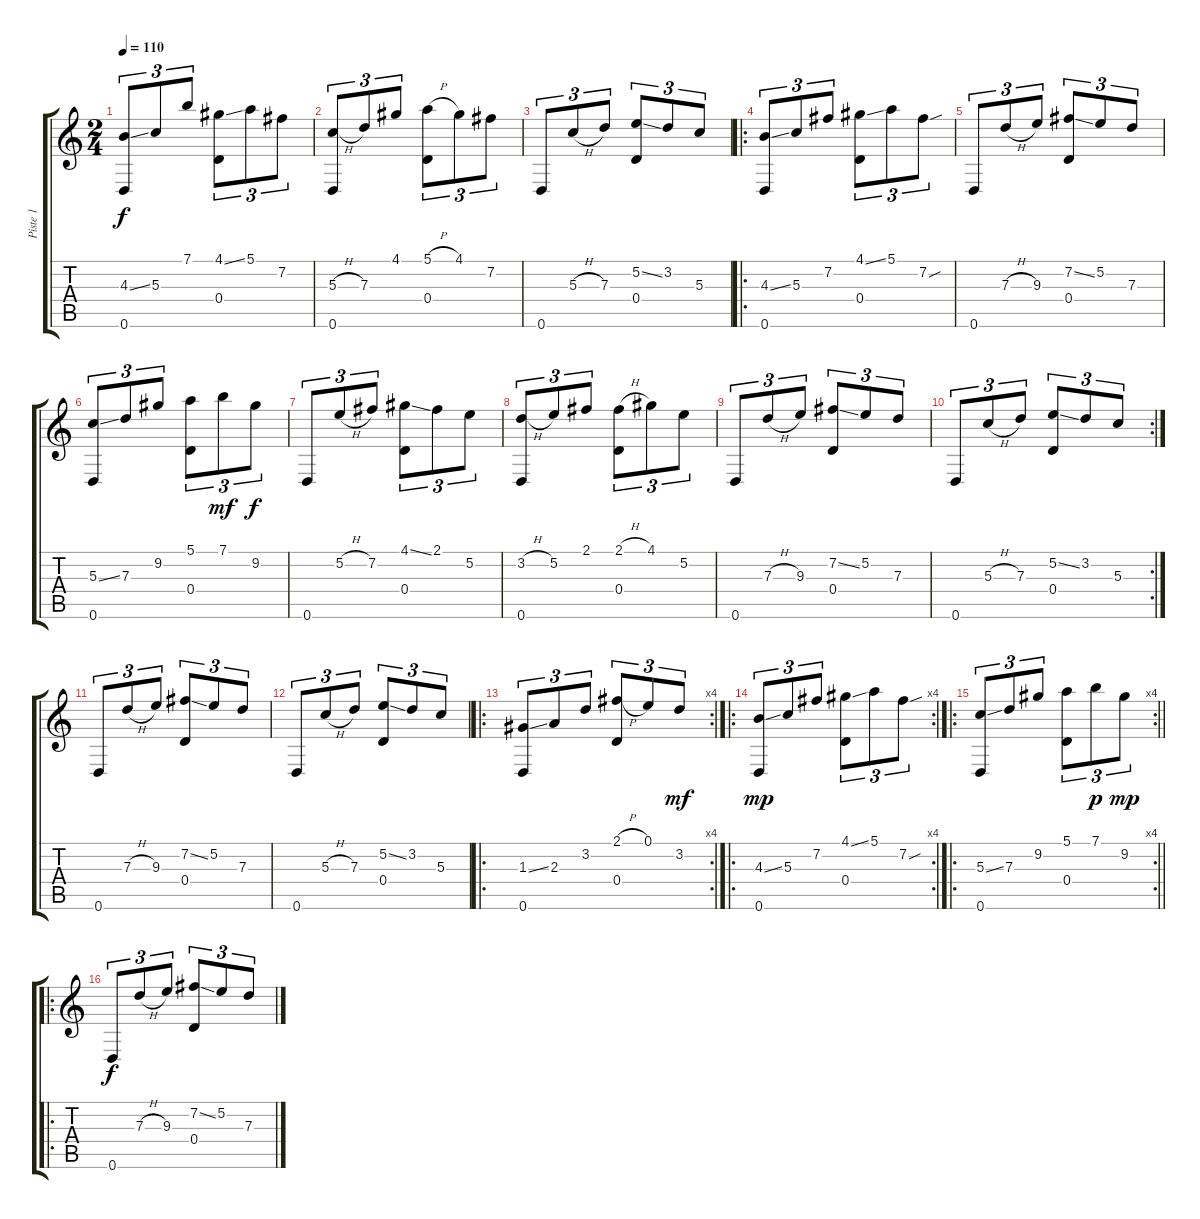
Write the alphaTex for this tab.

\track ("Piste 1" "Piste 1") {instrument acousticguitarsteel}
\staff {score tabs}
\tuning (E4 B3 G3 D3 A2 D2) {hide}
\ts (2 4)
\tempo 110
\clef g2
\ks c
(4.3{ss} 0.6).8{tu (3 2) dy f} 5.3.8{tu (3 2)} 7.1.8{tu (3 2)} (4.1{ss} 0.4).8{tu (3 2)} 5.1.8{tu (3 2)} 7.2.8{tu (3 2)} |
(5.3{h} 0.6).8{tu (3 2)} 7.3.8{tu (3 2)} 4.1.8{tu (3 2)} (5.1{h} 0.4).8{tu (3 2)} 4.1.8{tu (3 2)} 7.2.8{tu (3 2)} |
0.6.8{tu (3 2)} 5.3{h}.8{tu (3 2)} 7.3.8{tu (3 2)} (5.2{ss} 0.4).8{tu (3 2)} 3.2.8{tu (3 2)} 5.3.8{tu (3 2)} |
\ro
(4.3{ss} 0.6).8{tu (3 2)} 5.3.8{tu (3 2)} 7.2.8{tu (3 2)} (4.1{ss} 0.4).8{tu (3 2)} 5.1.8{tu (3 2)} 7.2{sou}.8{tu (3 2)} |
0.6.8{tu (3 2)} 7.3{h}.8{tu (3 2)} 9.3.8{tu (3 2)} (7.2{ss} 0.4).8{tu (3 2)} 5.2.8{tu (3 2)} 7.3.8{tu (3 2)} |
(5.3{ss} 0.6).8{tu (3 2)} 7.3.8{tu (3 2)} 9.2.8{tu (3 2)} (5.1 0.4).8{tu (3 2)} 7.1.8{tu (3 2) dy mf} 9.2.8{tu (3 2) dy f} |
0.6.8{tu (3 2)} 5.2{h}.8{tu (3 2)} 7.2.8{tu (3 2)} (4.1{ss} 0.4).8{tu (3 2)} 2.1.8{tu (3 2)} 5.2.8{tu (3 2)} |
(3.2{h} 0.6).8{tu (3 2)} 5.2.8{tu (3 2)} 2.1.8{tu (3 2)} (2.1{h} 0.4).8{tu (3 2)} 4.1.8{tu (3 2)} 5.2.8{tu (3 2)} |
0.6.8{tu (3 2)} 7.3{h}.8{tu (3 2)} 9.3.8{tu (3 2)} (7.2{ss} 0.4).8{tu (3 2)} 5.2.8{tu (3 2)} 7.3.8{tu (3 2)} |
\rc 2
0.6.8{tu (3 2)} 5.3{h}.8{tu (3 2)} 7.3.8{tu (3 2)} (5.2{ss} 0.4).8{tu (3 2)} 3.2.8{tu (3 2)} 5.3.8{tu (3 2)} |
0.6.8{tu (3 2)} 7.3{h}.8{tu (3 2)} 9.3.8{tu (3 2)} (7.2{ss} 0.4).8{tu (3 2)} 5.2.8{tu (3 2)} 7.3.8{tu (3 2)} |
0.6.8{tu (3 2)} 5.3{h}.8{tu (3 2)} 7.3.8{tu (3 2)} (5.2{ss} 0.4).8{tu (3 2)} 3.2.8{tu (3 2)} 5.3.8{tu (3 2)} |
\ro
\rc 4
(1.3{ss} 0.6).8{tu (3 2)} 2.3.8{tu (3 2)} 3.2.8{tu (3 2)} (2.1{h} 0.4).8{tu (3 2)} 0.1.8{tu (3 2)} 3.2.8{tu (3 2) dy mf} |
\ro
\rc 4
(4.3{ss} 0.6).8{tu (3 2) dy mp} 5.3.8{tu (3 2)} 7.2.8{tu (3 2)} (4.1{ss} 0.4).8{tu (3 2)} 5.1.8{tu (3 2)} 7.2{sou}.8{tu (3 2)} |
\ro
\rc 4
\barLineRight lightlight
(5.3{ss} 0.6).8{tu (3 2)} 7.3.8{tu (3 2)} 9.2.8{tu (3 2)} (5.1 0.4).8{tu (3 2)} 7.1.8{tu (3 2) dy p} 9.2.8{tu (3 2) dy mp} |
\ro
0.6.8{tu (3 2) dy f} 7.3{h}.8{tu (3 2)} 9.3.8{tu (3 2)} (7.2{ss} 0.4).8{tu (3 2)} 5.2.8{tu (3 2)} 7.3.8{tu (3 2)}
